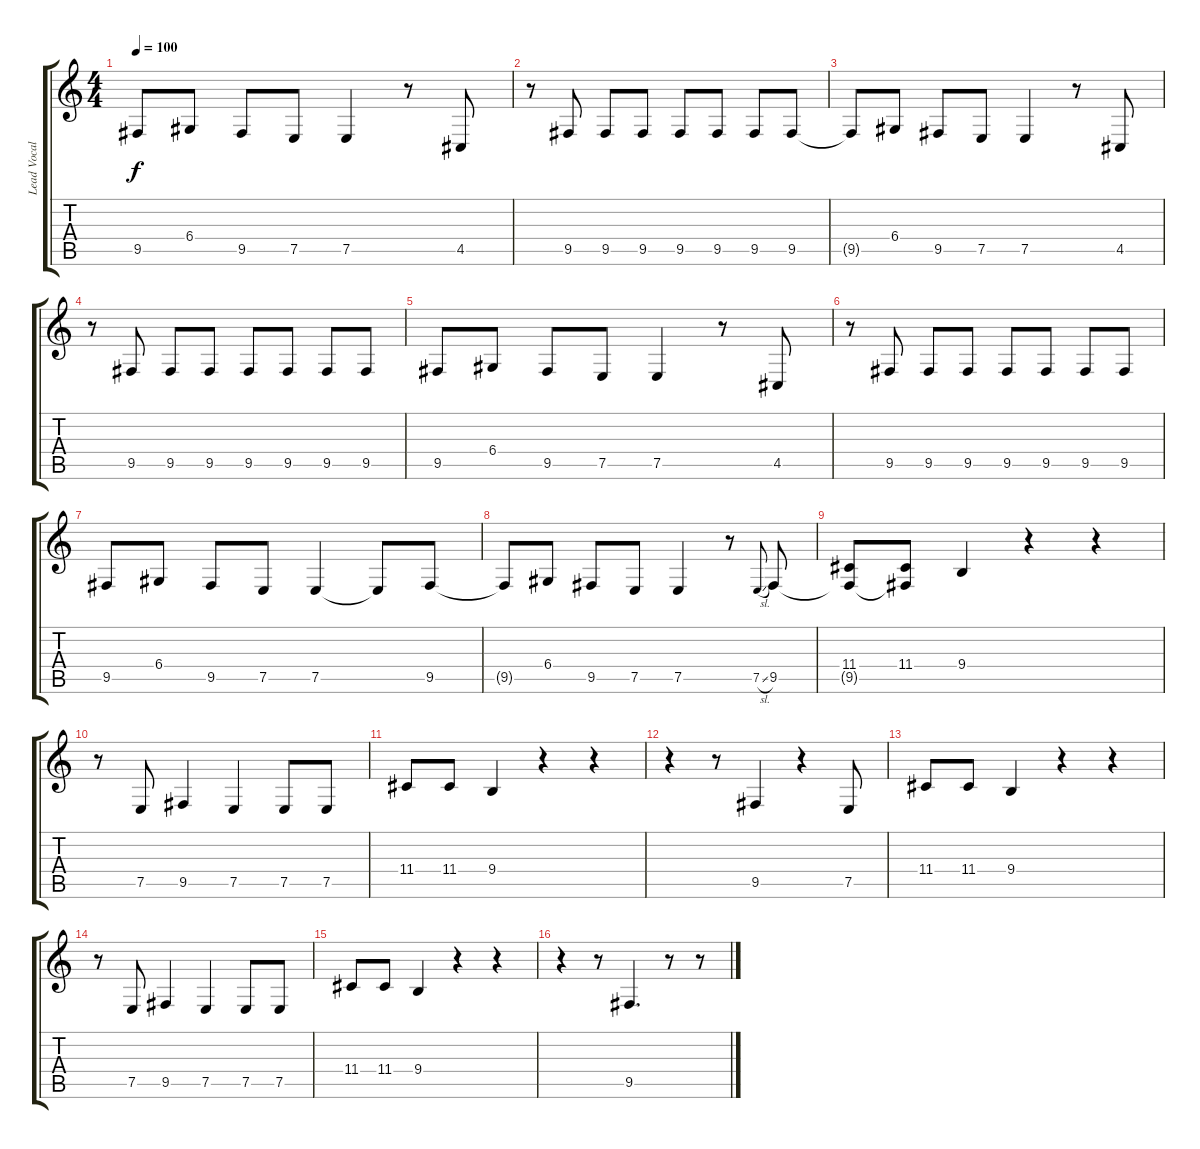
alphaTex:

\track ("Lead Vocals" "Lead Vocal") {instrument trumpet}
\staff {score tabs}
\tuning (E4 B3 G3 D3 A2 E2) {hide}
\ts (4 4)
\tempo 100
\clef g2
\ks c
9.5{t}.8{dy f} 6.4.8 9.5.8 7.5.8 7.5.4 r.8 4.5.8 |
r.8 9.5.8 9.5.8 9.5.8 9.5.8 9.5.8 9.5.8 9.5.8 |
9.5{t}.8 6.4.8 9.5.8 7.5.8 7.5.4 r.8 4.5.8 |
r.8 9.5.8 9.5.8 9.5.8 9.5.8 9.5.8 9.5.8 9.5.8 |
9.5.8 6.4.8 9.5.8 7.5.8 7.5.4 r.8 4.5.8 |
r.8 9.5.8 9.5.8 9.5.8 9.5.8 9.5.8 9.5.8 9.5.8 |
9.5.8 6.4.8 9.5.8 7.5.8 7.5.4 7.5{t}.8 9.5.8 |
9.5{t}.8 6.4.8 9.5.8 7.5.8 7.5.4 r.8 7.5{sl}.8{gr onbeat} 9.5.8 |
(11.4 9.5{t}).8 (11.4 9.5{t}).8 9.4.4 r.4 r.4 |
r.8 7.5.8 9.5.4 7.5.4 7.5.8 7.5.8 |
11.4.8 11.4.8 9.4.4 r.4 r.4 |
r.4 r.8 9.5.4 r.4 7.5.8 |
11.4.8 11.4.8 9.4.4 r.4 r.4 |
r.8 7.5.8 9.5.4 7.5.4 7.5.8 7.5.8 |
11.4.8 11.4.8 9.4.4 r.4 r.4 |
r.4 r.8 9.5.4{d} r.8 r.8
